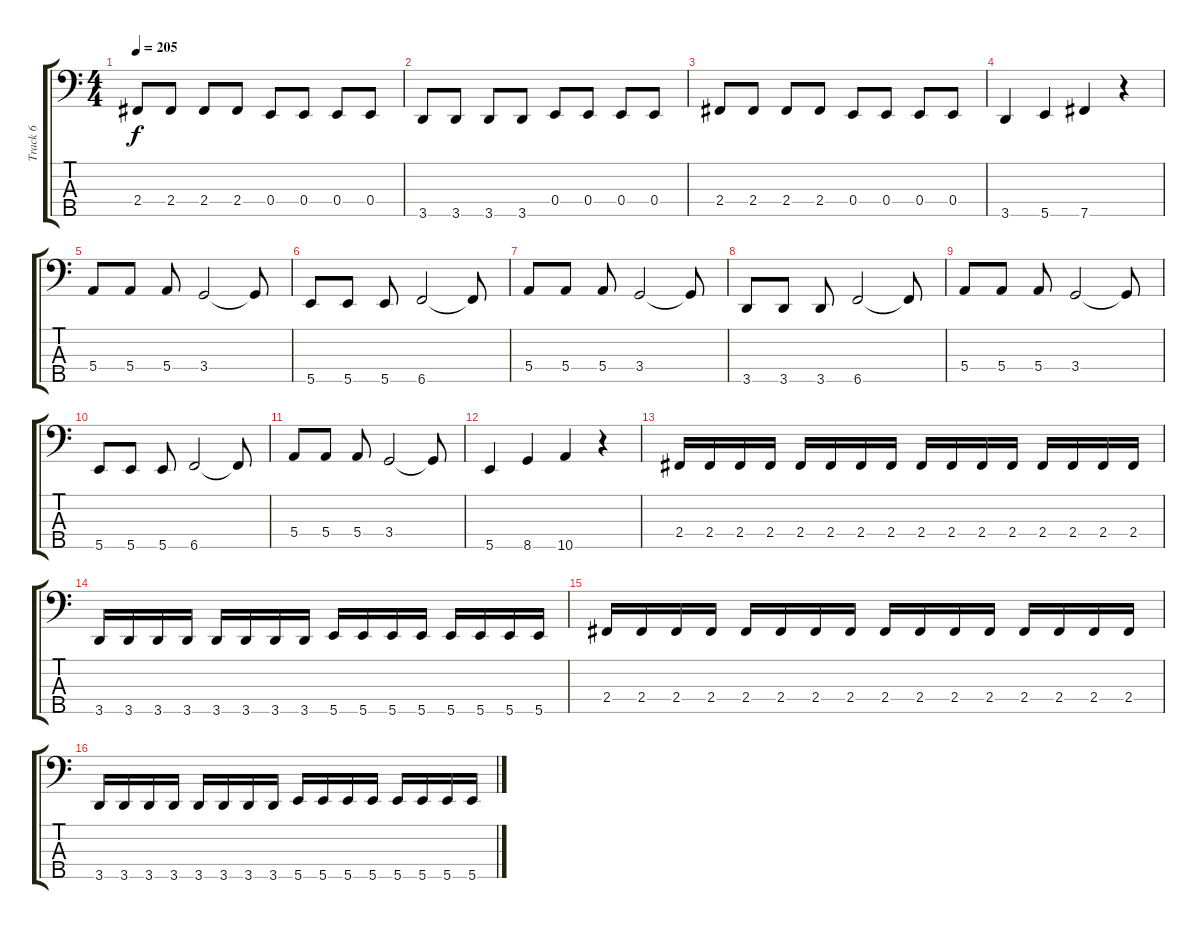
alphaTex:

\track ("Track 6" "Track 6") {instrument electricbasspick}
\staff {score tabs}
\tuning (G2 D2 A1 E1 B0) {hide}
\ts (4 4)
\tempo 205
\clef f4
\ks c
2.4.8{dy f} 2.4.8 2.4.8 2.4.8 0.4.8 0.4.8 0.4.8 0.4.8 |
3.5.8 3.5.8 3.5.8 3.5.8 0.4.8 0.4.8 0.4.8 0.4.8 |
2.4.8 2.4.8 2.4.8 2.4.8 0.4.8 0.4.8 0.4.8 0.4.8 |
3.5.4 5.5.4 7.5.4 r.4 |
5.4.8 5.4.8 5.4.8 3.4.2 3.4{t}.8 |
5.5.8 5.5.8 5.5.8 6.5.2 6.5{t}.8 |
5.4.8 5.4.8 5.4.8 3.4.2 3.4{t}.8 |
3.5.8 3.5.8 3.5.8 6.5.2 6.5{t}.8 |
5.4.8 5.4.8 5.4.8 3.4.2 3.4{t}.8 |
5.5.8 5.5.8 5.5.8 6.5.2 6.5{t}.8 |
5.4.8 5.4.8 5.4.8 3.4.2 3.4{t}.8 |
5.5.4 8.5.4 10.5.4 r.4 |
2.4.16 2.4.16 2.4.16 2.4.16 2.4.16 2.4.16 2.4.16 2.4.16 2.4.16 2.4.16 2.4.16 2.4.16 2.4.16 2.4.16 2.4.16 2.4.16 |
3.5.16 3.5.16 3.5.16 3.5.16 3.5.16 3.5.16 3.5.16 3.5.16 5.5.16 5.5.16 5.5.16 5.5.16 5.5.16 5.5.16 5.5.16 5.5.16 |
2.4.16 2.4.16 2.4.16 2.4.16 2.4.16 2.4.16 2.4.16 2.4.16 2.4.16 2.4.16 2.4.16 2.4.16 2.4.16 2.4.16 2.4.16 2.4.16 |
3.5.16 3.5.16 3.5.16 3.5.16 3.5.16 3.5.16 3.5.16 3.5.16 5.5.16 5.5.16 5.5.16 5.5.16 5.5.16 5.5.16 5.5.16 5.5.16
